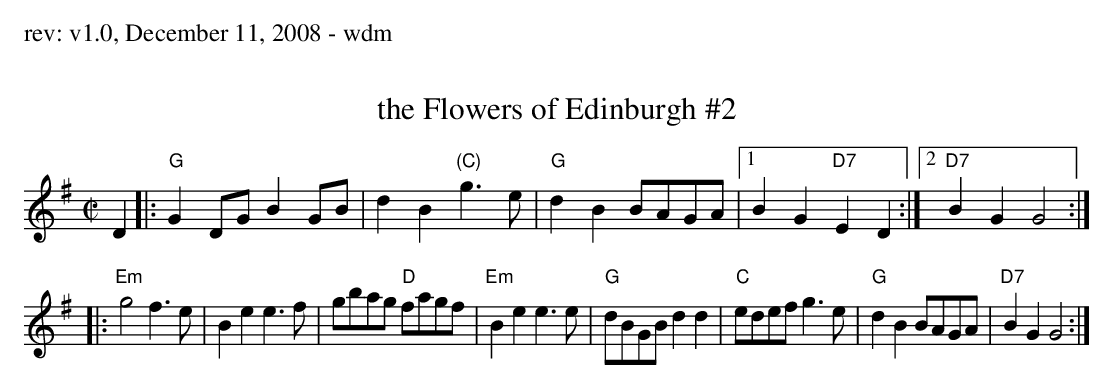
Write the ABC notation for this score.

X:1
T: the Flowers of Edinburgh #2
M: C|
L: 1/8
K: G
D2 \
|: "G"G2DG B2GB | d2B2 "(C)"g3e \
| "G"d2B2 BAGA |1 B2G2 "D7"E2D2 :|2 "D7"B2G2 G4 :|
|: "Em"g4 f3e | B2e2 e3f \
| gbag "D"fagf | "Em"B2e2 e3e \
| "G"dBGB d2d2 | "C"edef g3e \
| "G"d2B2 BAGA |"D7"B2G2 G4 :|
